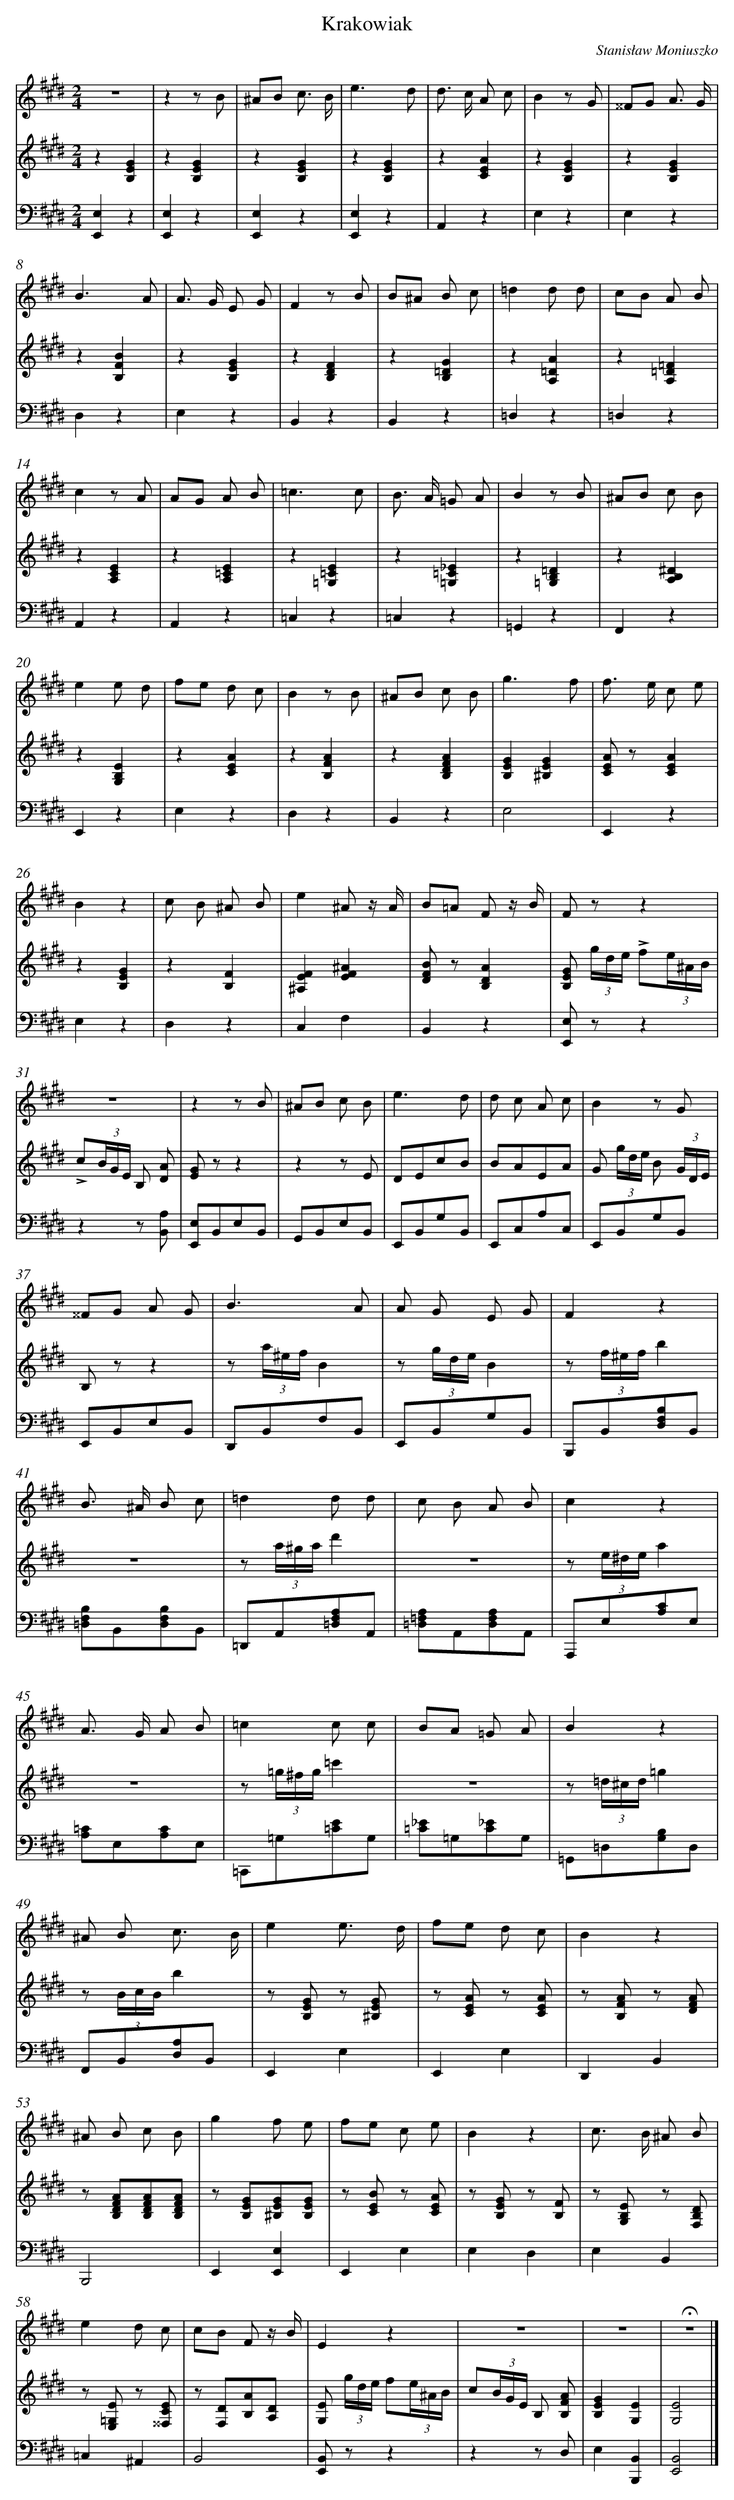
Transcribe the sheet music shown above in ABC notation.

X:1
T: Krakowiak
C: Stanisław Moniuszko
L: 1/8
M: 2/4
V: 1 clef=treble
V: 2 clef=treble
V: 3 clef=bass
K: E
[V:1] z4 |
[V:2] z2[G2E2B,2] |
[V:3] [E,2E,,2]z2 |
[V:1] z2z B |
[V:2] z2[G2E2B,2] |
[V:3] [E,2E,,2]z2 |
[V:1] ^AB c3/ B/ |
[V:2] z2[G2E2B,2] |
[V:3] [E,2E,,2]z2 |
[V:1] e3d |
[V:2] z2[G2E2B,2] |
[V:3] [E,2E,,2]z2 |
[V:1] d> c A c |
[V:2] z2[A2E2C2] |
[V:3] A,,2z2 |
[V:1] B2z G |
[V:2] z2[G2E2B,2] |
[V:3] E,2z2 |
[V:1] ^^FG A3/ G/ |
[V:2] z2[G2E2B,2] |
[V:3] E,2z2 |
[V:1] B3A |
[V:2] z2[B2F2B,2] |
[V:3] D,2z2 |
[V:1] A> G E G |
[V:2] z2[G2E2B,2] |
[V:3] E,2z2 |
[V:1] F2z B |
[V:2] z2[F2D2B,2] |
[V:3] B,,2z2 |
[V:1] B^A B c |
[V:2] z2[G2=D2B,2] |
[V:3] B,,2z2 |
[V:1] =d2d d |
[V:2] z2[A2=D2A,2] |
[V:3] =D,2z2 |
[V:1] cB A B |
[V:2] z2[=F2=D2A,2] |
[V:3] =D,2z2 |
[V:1] c2z A |
[V:2] z2[E2C2A,2] |
[V:3] A,,2z2 |
[V:1] AG A B |
[V:2] z2[E2=C2A,2] |
[V:3] A,,2z2 |
[V:1] =c3c |
[V:2] z2[E2=C2=G,2] |
[V:3] =C,2z2 |
[V:1] B> A =G A |
[V:2] z2[_E2=C2=G,2] |
[V:3] =C,2z2 |
[V:1] B2z B |
[V:2] z2[=D2B,2=G,2] |
[V:3] =G,,2z2 |
[V:1] ^AB c B |
[V:2] z2[^D2B,2A,2] |
[V:3] F,,2z2 |
[V:1] e2e d |
[V:2] z2[E2B,2G,2] |
[V:3] E,,2z2 |
[V:1] fe d c |
[V:2] z2[A2E2C2] |
[V:3] E,2z2 |
[V:1] B2z B |
[V:2] z2[A2F2B,2] |
[V:3] D,2z2 |
[V:1] ^AB c B |
[V:2] z2[A2F2D2B,2] |
[V:3] B,,2z2 |
[V:1] g3f |
[V:2] [G2E2B,2][G2E2^B,2] |
[V:3] E,4 |
[V:1] f> e c e |
[V:2] [AEC] z[A2E2C2] |
[V:3] E,,2z2 |
[V:1] B2z2 |
[V:2] z2[G2E2B,2] |
[V:3] E,2z2 |
[V:1] c B ^A B |
[V:2] z2[F2B,2] |
[V:3] D,2z2 |
[V:1] e2^A z/ A/ |
[V:2] [F2E2^A,2][^A2F2E2] |
[V:3] C,2F,2 |
[V:1] B=A F z/ B/ |
[V:2] [BFD] z[A2D2B,2] |
[V:3] B,,2z2 |
[V:1] F zz2 |
[V:2] [GEB,] (3g/d/e/ !accent!f(3e/^A/B/ |
[V:3] [E,E,,] zz2 |
[V:1] z4 |
[V:2] !accent!c(3B/G/E/ B, [AD] |
[V:3] z2z [A,B,,] |
[V:1] z2z B |
[V:2] [GE] zz2 |
[V:3] [E,E,,]B,,E,B,, |
[V:1] ^AB c B |
[V:2] z2z E |
[V:3] G,,B,,E,B,, |
[V:1] e3d |
[V:2] DEcB |
[V:3] E,,B,,G,B,, |
[V:1] d c A c |
[V:2] BAEA |
[V:3] E,,C,A,C, |
[V:1] B2z G |
[V:2] G (3g/d/e/ B (3G/D/E/ |
[V:3] E,,B,,G,B,, |
[V:1] ^^FG A G |
[V:2] B, zz2 |
[V:3] E,,B,,E,B,, |
[V:1] B3A |
[V:2] z (3a/^e/f/B2 |
[V:3] D,,B,,F,B,, |
[V:1] A G E G |
[V:2] z (3g/d/e/B2 |
[V:3] E,,B,,G,B,, |
[V:1] F2z2 |
[V:2] z (3f/^e/f/b2 |
[V:3] B,,,B,,[B,F,D,]B,, |
[V:1] B> ^A B c |
[V:2] z4 |
[V:3] [B,F,=D,]B,,[B,F,D,]B,, |
[V:1] =d2d d |
[V:2] z (3a/^g/a/d'2 |
[V:3] =D,,A,,[A,F,=D,]A,, |
[V:1] c B A B |
[V:2] z4 |
[V:3] [A,=F,=D,]A,,[A,F,D,]A,, |
[V:1] c2z2 |
[V:2] z (3e/^d/e/a2 |
[V:3] A,,,E,[CA,]E, |
[V:1] A> G A B |
[V:2] z4 |
[V:3] [=CA,]E,[CA,]E, |
[V:1] =c2c c |
[V:2] z (3=g/^f/g/=c'2 |
[V:3] =C,,=G,[E=C]G, |
[V:1] BA =G A |
[V:2] z4 |
[V:3] [_E=C]=G,[_EC]G, |
[V:1] B2z2 |
[V:2] z (3=d/^c/d/=g2 |
[V:3] =G,,=D,[B,G,]D, |
[V:1] ^A B c3/ B/ |
[V:2] z (3B/c/B/b2 |
[V:3] F,,B,,[A,D,]B,, |
[V:1] e2e3/ d/ |
[V:2] z [GEB,] z [GE^B,] |
[V:3] E,,2E,2 |
[V:1] fe d c |
[V:2] z [AEC] z [AEC] |
[V:3] E,,2E,2 |
[V:1] B2z2 |
[V:2] z [AFB,] z [AFD] |
[V:3] D,,2B,,2 |
[V:1] ^A B c B |
[V:2] z [AFDB,][AFDB,][AFDB,] |
[V:3] B,,,4 |
[V:1] g2f e |
[V:2] z [GEB,][GE^B,][GEB,] |
[V:3] E,,2[E,2E,,2] |
[V:1] fe c e |
[V:2] z [BEC] z [AEC] |
[V:3] E,,2E,2 |
[V:1] B2z2 |
[V:2] z [GEB,] z [FB,] |
[V:3] E,2D,2 |
[V:1] c> B ^A B |
[V:2] z [EB,G,] z [DB,F,] |
[V:3] E,2B,,2 |
[V:1] e2d c |
[V:2] z [E=G,E,] z [EC^^F,] |
[V:3] =C,2^A,,2 |
[V:1] cB F z/ B/ |
[V:2] z [DF,][AB,][DA,] |
[V:3] B,,4 |
[V:1] E2z2 |
[V:2] [EG,] (3g/d/e/ f(3e/^A/B/ |
[V:3] [B,,E,,] zz2 |
[V:1] z4 |
[V:2] c(3B/G/E/ B, [AFB,] |
[V:3] z2z D, |
[V:1] z4 |
[V:2] [G2E2B,2][E2G,2] |
[V:3] E,2[B,,2B,,,2] |
[V:1] !fermata!z4 |]
[V:2] [E4G,4] |]
[V:3] [B,,4E,,4] |]
